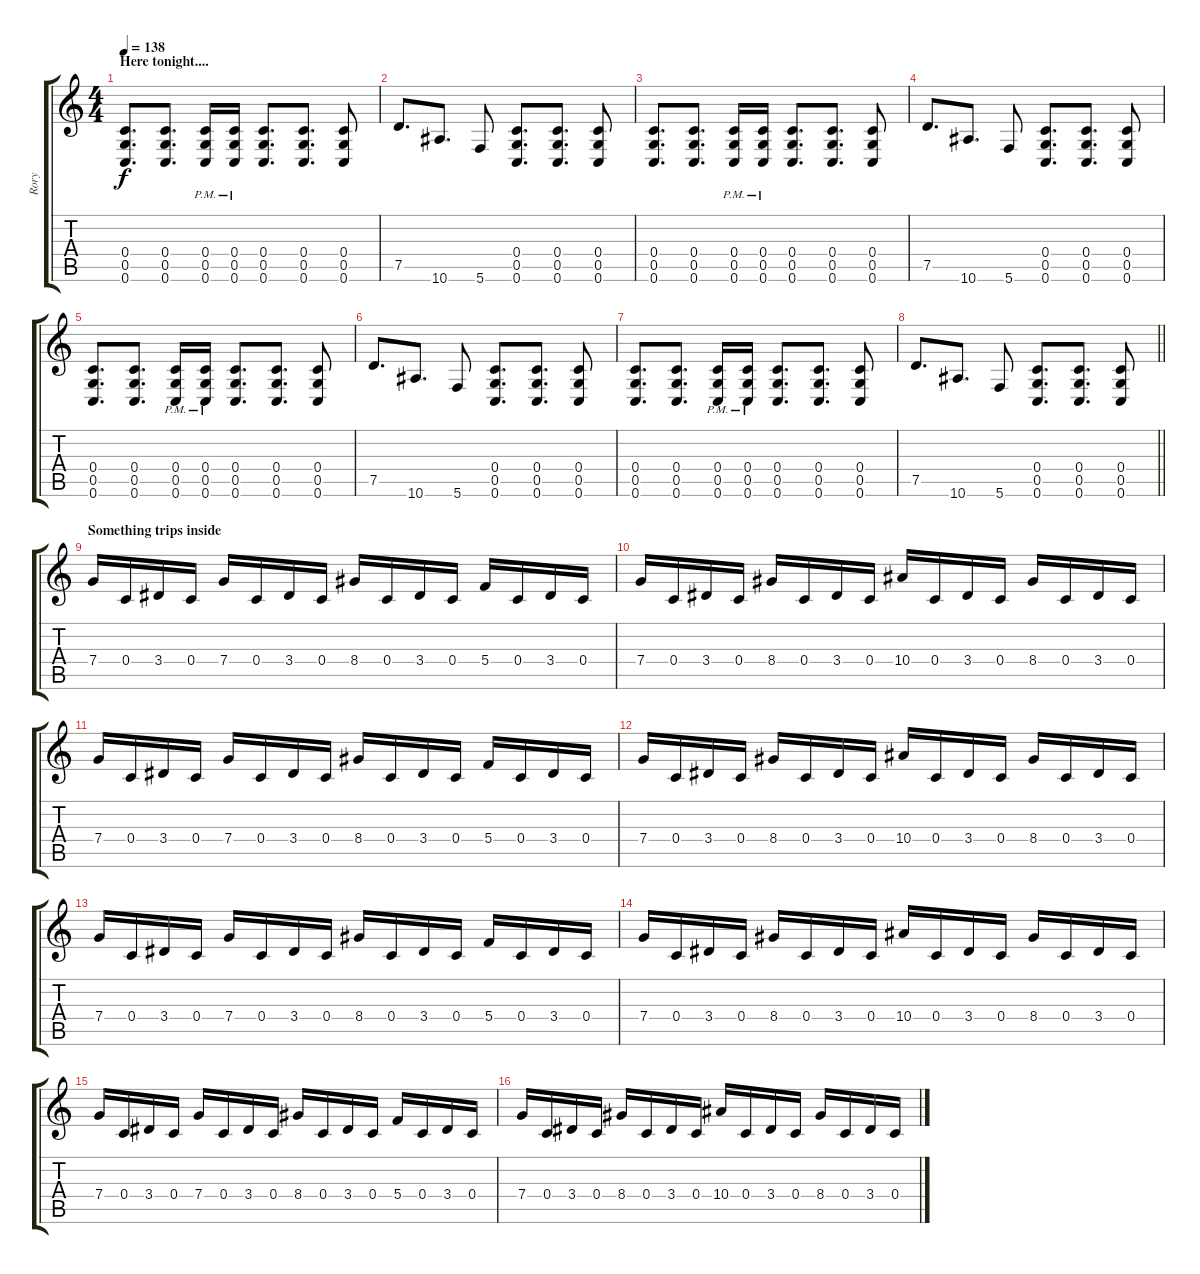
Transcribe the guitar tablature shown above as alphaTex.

\track ("Rory" "Rory") {instrument distortionguitar}
\staff {score tabs}
\tuning (D4 A3 F3 C3 G2 C2) {hide}
\ts (4 4)
\section ("" "Here tonight....")
\tempo 138
\clef g2
\ks c
(0.4 0.5 0.6).8{d dy f} (0.4 0.5 0.6).8{d} (0.4 0.5 0.6{pm}).16 (0.4 0.5 0.6{pm}).16 (0.4 0.5 0.6).8{d} (0.4 0.5 0.6).8{d} (0.4 0.5 0.6).8 |
7.5.8{d} 10.6.8{d} 5.6.8 (0.4 0.5 0.6).8{d} (0.4 0.5 0.6).8{d} (0.4 0.5 0.6).8 |
(0.4 0.5 0.6).8{d} (0.4 0.5 0.6).8{d} (0.4 0.5 0.6{pm}).16 (0.4 0.5 0.6{pm}).16 (0.4 0.5 0.6).8{d} (0.4 0.5 0.6).8{d} (0.4 0.5 0.6).8 |
7.5.8{d} 10.6.8{d} 5.6.8 (0.4 0.5 0.6).8{d} (0.4 0.5 0.6).8{d} (0.4 0.5 0.6).8 |
(0.4 0.5 0.6).8{d} (0.4 0.5 0.6).8{d} (0.4 0.5 0.6{pm}).16 (0.4 0.5 0.6{pm}).16 (0.4 0.5 0.6).8{d} (0.4 0.5 0.6).8{d} (0.4 0.5 0.6).8 |
7.5.8{d} 10.6.8{d} 5.6.8 (0.4 0.5 0.6).8{d} (0.4 0.5 0.6).8{d} (0.4 0.5 0.6).8 |
(0.4 0.5 0.6).8{d} (0.4 0.5 0.6).8{d} (0.4 0.5 0.6{pm}).16 (0.4 0.5 0.6{pm}).16 (0.4 0.5 0.6).8{d} (0.4 0.5 0.6).8{d} (0.4 0.5 0.6).8 |
\barLineRight lightlight
7.5.8{d} 10.6.8{d} 5.6.8 (0.4 0.5 0.6).8{d} (0.4 0.5 0.6).8{d} (0.4 0.5 0.6).8 |
\section ("" "Something trips inside")
7.4.16{volume 14} 0.4.16 3.4.16 0.4.16 7.4.16 0.4.16 3.4.16 0.4.16 8.4.16 0.4.16 3.4.16 0.4.16 5.4.16 0.4.16 3.4.16 0.4.16 |
7.4.16 0.4.16 3.4.16 0.4.16 8.4.16 0.4.16 3.4.16 0.4.16 10.4.16 0.4.16 3.4.16 0.4.16 8.4.16 0.4.16 3.4.16 0.4.16 |
7.4.16 0.4.16 3.4.16 0.4.16 7.4.16 0.4.16 3.4.16 0.4.16 8.4.16 0.4.16 3.4.16 0.4.16 5.4.16 0.4.16 3.4.16 0.4.16 |
7.4.16 0.4.16 3.4.16 0.4.16 8.4.16 0.4.16 3.4.16 0.4.16 10.4.16 0.4.16 3.4.16 0.4.16 8.4.16 0.4.16 3.4.16 0.4.16 |
7.4.16 0.4.16 3.4.16 0.4.16 7.4.16 0.4.16 3.4.16 0.4.16 8.4.16 0.4.16 3.4.16 0.4.16 5.4.16 0.4.16 3.4.16 0.4.16 |
7.4.16 0.4.16 3.4.16 0.4.16 8.4.16 0.4.16 3.4.16 0.4.16 10.4.16 0.4.16 3.4.16 0.4.16 8.4.16 0.4.16 3.4.16 0.4.16 |
7.4.16 0.4.16 3.4.16 0.4.16 7.4.16 0.4.16 3.4.16 0.4.16 8.4.16 0.4.16 3.4.16 0.4.16 5.4.16 0.4.16 3.4.16 0.4.16 |
7.4.16 0.4.16 3.4.16 0.4.16 8.4.16 0.4.16 3.4.16 0.4.16 10.4.16 0.4.16 3.4.16 0.4.16 8.4.16 0.4.16 3.4.16 0.4.16
